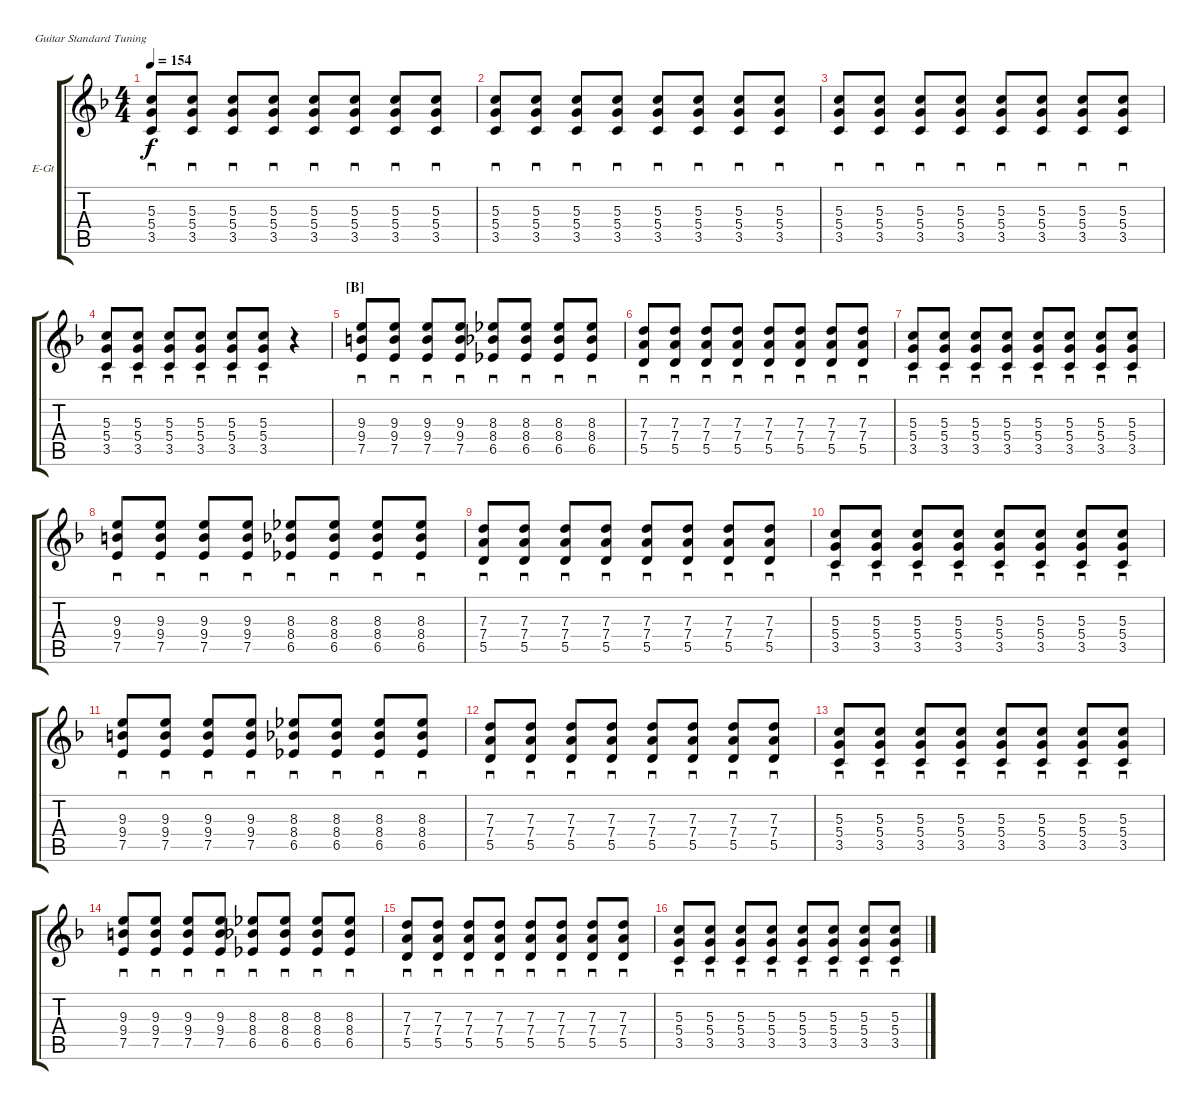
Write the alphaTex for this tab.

\bracketExtendMode groupsimilarinstruments
\firstSystemTrackNameOrientation horizontal
\otherSystemsTrackNameOrientation horizontal
\track ("Nick Valensi" "E-Gt") {instrument distortionguitar}
\staff {score tabs}
\tuning (E4 B3 G3 D3 A2 E2)
\ts (4 4)
\tempo 154
\clef g2
\ks f
(5.3 5.4 3.5).8{sd dy f} (5.3 5.4 3.5).8{sd} (5.3 5.4 3.5).8{sd} (5.3 5.4 3.5).8{sd} (5.3 5.4 3.5).8{sd} (5.3 5.4 3.5).8{sd} (5.3 5.4 3.5).8{sd} (5.3 5.4 3.5).8{sd} |
(5.3 5.4 3.5).8{sd} (5.3 5.4 3.5).8{sd} (5.3 5.4 3.5).8{sd} (5.3 5.4 3.5).8{sd} (5.3 5.4 3.5).8{sd} (5.3 5.4 3.5).8{sd} (5.3 5.4 3.5).8{sd} (5.3 5.4 3.5).8{sd} |
(5.3 5.4 3.5).8{sd} (5.3 5.4 3.5).8{sd} (5.3 5.4 3.5).8{sd} (5.3 5.4 3.5).8{sd} (5.3 5.4 3.5).8{sd} (5.3 5.4 3.5).8{sd} (5.3 5.4 3.5).8{sd} (5.3 5.4 3.5).8{sd} |
(5.3 5.4 3.5).8{sd} (5.3 5.4 3.5).8{sd} (5.3 5.4 3.5).8{sd} (5.3 5.4 3.5).8{sd} (5.3 5.4 3.5).8{sd} (5.3 5.4 3.5).8{sd} r.4 |
\section ("B" "")
(9.3 9.4 7.5).8{sd} (9.3 9.4 7.5).8{sd} (9.3 9.4 7.5).8{sd} (9.3 9.4 7.5).8{sd} (8.3 8.4 6.5).8{sd} (8.3 8.4 6.5).8{sd} (8.3 8.4 6.5).8{sd} (8.3 8.4 6.5).8{sd} |
(7.3 7.4 5.5).8{sd} (7.3 7.4 5.5).8{sd} (7.3 7.4 5.5).8{sd} (7.3 7.4 5.5).8{sd} (7.3 7.4 5.5).8{sd} (7.3 7.4 5.5).8{sd} (7.3 7.4 5.5).8{sd} (7.3 7.4 5.5).8{sd} |
(5.3 5.4 3.5).8{sd} (5.3 5.4 3.5).8{sd} (5.3 5.4 3.5).8{sd} (5.3 5.4 3.5).8{sd} (5.3 5.4 3.5).8{sd} (5.3 5.4 3.5).8{sd} (5.3 5.4 3.5).8{sd} (5.3 5.4 3.5).8{sd} |
(9.3 9.4 7.5).8{sd} (9.3 9.4 7.5).8{sd} (9.3 9.4 7.5).8{sd} (9.3 9.4 7.5).8{sd} (8.3 8.4 6.5).8{sd} (8.3 8.4 6.5).8{sd} (8.3 8.4 6.5).8{sd} (8.3 8.4 6.5).8{sd} |
(7.3 7.4 5.5).8{sd} (7.3 7.4 5.5).8{sd} (7.3 7.4 5.5).8{sd} (7.3 7.4 5.5).8{sd} (7.3 7.4 5.5).8{sd} (7.3 7.4 5.5).8{sd} (7.3 7.4 5.5).8{sd} (7.3 7.4 5.5).8{sd} |
(5.3 5.4 3.5).8{sd} (5.3 5.4 3.5).8{sd} (5.3 5.4 3.5).8{sd} (5.3 5.4 3.5).8{sd} (5.3 5.4 3.5).8{sd} (5.3 5.4 3.5).8{sd} (5.3 5.4 3.5).8{sd} (5.3 5.4 3.5).8{sd} |
(9.3 9.4 7.5).8{sd} (9.3 9.4 7.5).8{sd} (9.3 9.4 7.5).8{sd} (9.3 9.4 7.5).8{sd} (8.3 8.4 6.5).8{sd} (8.3 8.4 6.5).8{sd} (8.3 8.4 6.5).8{sd} (8.3 8.4 6.5).8{sd} |
(7.3 7.4 5.5).8{sd} (7.3 7.4 5.5).8{sd} (7.3 7.4 5.5).8{sd} (7.3 7.4 5.5).8{sd} (7.3 7.4 5.5).8{sd} (7.3 7.4 5.5).8{sd} (7.3 7.4 5.5).8{sd} (7.3 7.4 5.5).8{sd} |
(5.3 5.4 3.5).8{sd} (5.3 5.4 3.5).8{sd} (5.3 5.4 3.5).8{sd} (5.3 5.4 3.5).8{sd} (5.3 5.4 3.5).8{sd} (5.3 5.4 3.5).8{sd} (5.3 5.4 3.5).8{sd} (5.3 5.4 3.5).8{sd} |
(9.3 9.4 7.5).8{sd} (9.3 9.4 7.5).8{sd} (9.3 9.4 7.5).8{sd} (9.3 9.4 7.5).8{sd} (8.3 8.4 6.5).8{sd} (8.3 8.4 6.5).8{sd} (8.3 8.4 6.5).8{sd} (8.3 8.4 6.5).8{sd} |
(7.3 7.4 5.5).8{sd} (7.3 7.4 5.5).8{sd} (7.3 7.4 5.5).8{sd} (7.3 7.4 5.5).8{sd} (7.3 7.4 5.5).8{sd} (7.3 7.4 5.5).8{sd} (7.3 7.4 5.5).8{sd} (7.3 7.4 5.5).8{sd} |
(5.3 5.4 3.5).8{sd} (5.3 5.4 3.5).8{sd} (5.3 5.4 3.5).8{sd} (5.3 5.4 3.5).8{sd} (5.3 5.4 3.5).8{sd} (5.3 5.4 3.5).8{sd} (5.3 5.4 3.5).8{sd} (5.3 5.4 3.5).8{sd}
